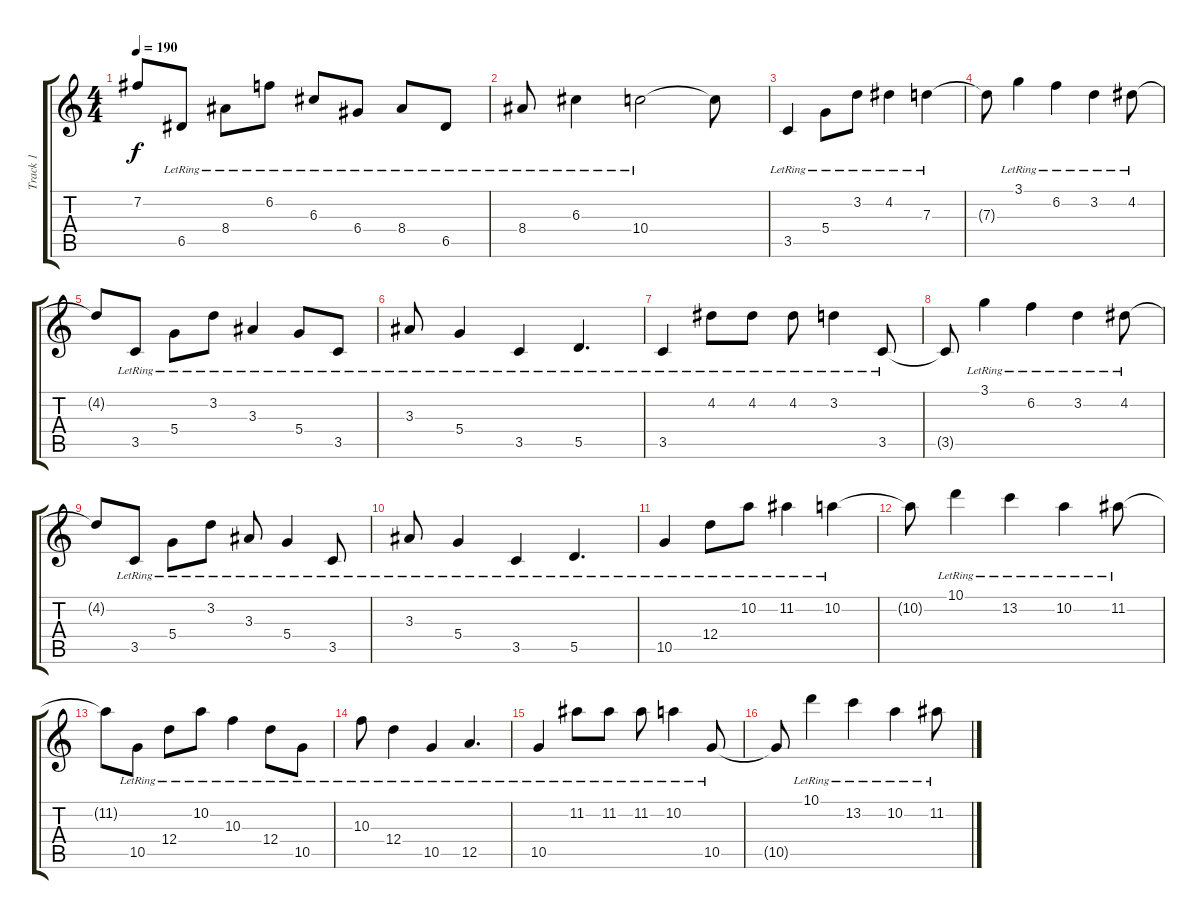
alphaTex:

\track ("Track 1" "Track 1") {instrument acousticguitarsteel}
\staff {score tabs}
\tuning (E4 B3 G3 D3 A2 E2) {hide}
\ts (4 4)
\tempo 190
\clef g2
\ks c
7.2{t}.8{dy f} 6.5{lr}.8 8.4{lr}.8 6.2{lr}.8 6.3{lr}.8 6.4{lr}.8 8.4{lr}.8 6.5{lr}.8 |
8.4{lr}.8 6.3{lr}.4 10.4{lr}.2 10.4{t}.8 |
3.5{lr}.4 5.4{lr}.8 3.2{lr}.8 4.2{lr}.4 7.3{lr}.4 |
7.3{t}.8 3.1{lr}.4 6.2{lr}.4 3.2{lr}.4 4.2{lr}.8 |
4.2{t}.8 3.5{lr}.8 5.4{lr}.8 3.2{lr}.8 3.3{lr}.4 5.4{lr}.8 3.5{lr}.8 |
3.3{lr}.8 5.4{lr}.4 3.5{lr}.4 5.5{lr}.4{d} |
3.5{lr}.4 4.2{lr}.8 4.2{lr}.8 4.2{lr}.8 3.2{lr}.4 3.5{lr}.8 |
3.5{t}.8 3.1{lr}.4 6.2{lr}.4 3.2{lr}.4 4.2{lr}.8 |
4.2{t}.8 3.5{lr}.8 5.4{lr}.8 3.2{lr}.8 3.3{lr}.8 5.4{lr}.4 3.5{lr}.8 |
3.3{lr}.8 5.4{lr}.4 3.5{lr}.4 5.5{lr}.4{d} |
10.5{lr}.4 12.4{lr}.8 10.2{lr}.8 11.2{lr}.4 10.2{lr}.4 |
10.2{t}.8 10.1{lr}.4 13.2{lr}.4 10.2{lr}.4 11.2{lr}.8 |
11.2{t}.8 10.5{lr}.8 12.4{lr}.8 10.2{lr}.8 10.3{lr}.4 12.4{lr}.8 10.5{lr}.8 |
10.3{lr}.8 12.4{lr}.4 10.5{lr}.4 12.5{lr}.4{d} |
10.5{lr}.4 11.2{lr}.8 11.2{lr}.8 11.2{lr}.8 10.2{lr}.4 10.5{lr}.8 |
10.5{t}.8 10.1{lr}.4 13.2{lr}.4 10.2{lr}.4 11.2{lr}.8
